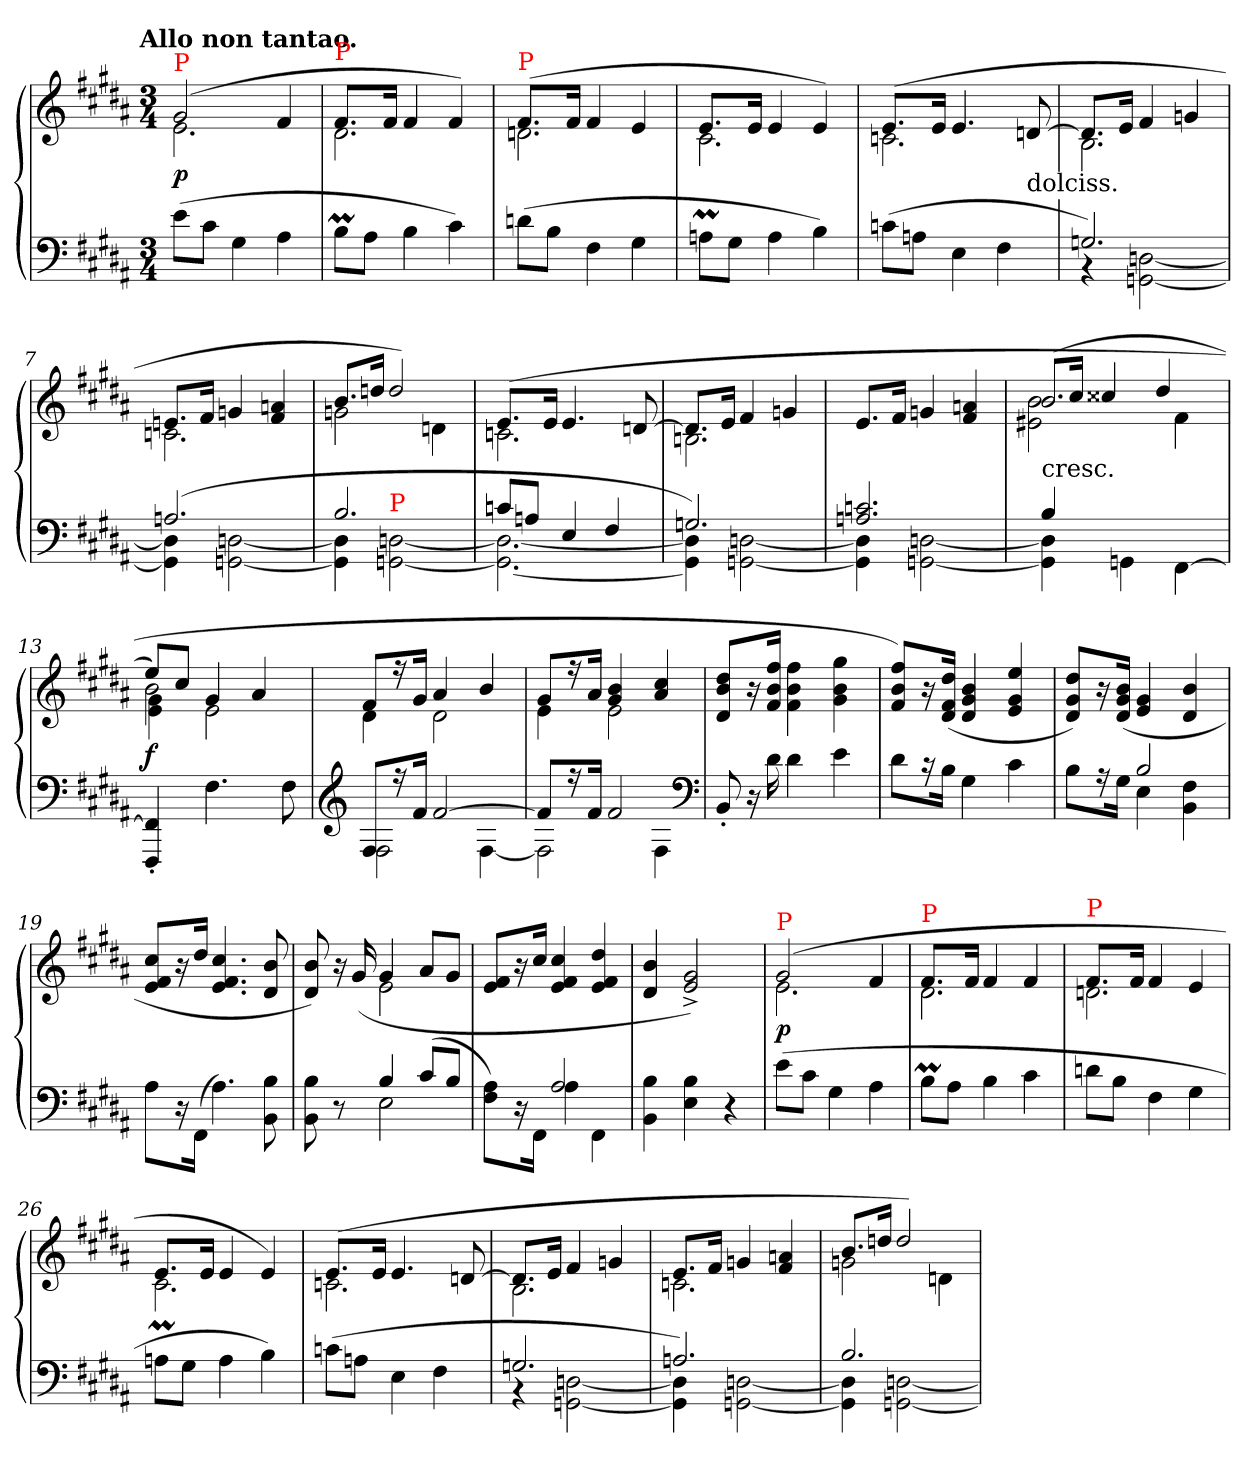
**kern	**kern	**dynam
*part1	*part1	*part1
*staff2	*staff1	*staff1/2
*clefF4	*clefG2	*
*k[f#c#g#d#a#]	*k[f#c#g#d#a#]	*
*B:	*B:	*
!!LO:TX:omd:t=Allo non tantao.
*M3/4	*M3/4	*
*MM128	*MM128	*
=1	=1	=1
*	*^	*
!	!LO:TX:a:color=red:t=P	!	!
(>8eL	(>2g#	2.e	p
8c#J	.	.	.
4G#	.	.	.
4A#	4f#	.	.
=2	=2	=2	=2
!	!LO:TX:a:color=red:t=P	!	!
8BML	8.f#L	2.d#	.
8A#J	.	.	.
.	16f#Jk	.	.
4B	4f#	.	.
4c#)	4f#)	.	.
=3	=3	=3	=3
!	!LO:TX:a:color=red:t=P	!	!
(>8dnL	(>8.f#L	2.dn	.
8BJ	.	.	.
.	16f#Jk	.	.
4F#	4f#	.	.
4G#	4e	.	.
=4	=4	=4	=4
8AnML	8.eL	2.c#	.
8G#J	.	.	.
.	16eJk	.	.
4A	4e	.	.
4B)	4e)	.	.
=5	=5	=5	=5
(>8cnL	(>8.eL	2.cn	.
8AnJ	.	.	.
.	16eJk	.	.
4E	4.e	.	.
4F#	.	.	.
!	!LO:TX:b:t=dolciss.	!	!
.	[8dn	.	.
=6	=6	=6	=6
*^	*	*	*
2.Gn)	4rBB	8.dnL]	2.B	.
.	.	16eJk	.	.
.	[2Dn\ [2GGn\	4f#	.	.
.	.	4gn	.	.
=7	=7	=7	=7	=7
(>2.An	4Dn]\ 4GGn]\	8.enL	2.cn	.
.	.	16f#Jk	.	.
.	[2D\ [2GG\	4gn	.	.
.	.	4an 4f#	.	.
=8	=8	=8	=8	=8
2.B	4Dn]\ 4GGn]\	8.bL	2gn	.
.	.	16ddnJk	.	.
!	!LO:TX:a:color=red:t=P	!	!	!
.	[2D\ [2GG\	2dd)	.	.
.	.	.	4dn	.
=9	=9	=9	=9	=9
8cnL	2.Dn_\ 2.GGn_\	(8.eL	2.cn	.
8AnJ	.	.	.	.
.	.	16eJk	.	.
4E	.	4.e	.	.
4F#	.	.	.	.
.	.	[8dn	.	.
=10	=10	=10	=10	=10
2.Gn)	4Dn]\ 4GGn]\	8.dnL]	2.Bn	.
.	.	16eJk	.	.
.	[2D\ [2GG\	4f#	.	.
.	.	4gn	.	.
=11	=11	=11	=11	=11
2.An/ 2.cn/	4Dn] 4GGn]	8.eL	2.rAyy	.
.	.	16f#Jk	.	.
.	[2D [2GG	4gn	.	.
.	.	4an 4f#	.	.
=12	=12	=12	=12	=12
!	!	!LO:TX:c:t=cresc.	!	!
!	!	!LO:N:vis=2.	!	!
4B	4Dn] 4GGn]	(<8b	2b 2e#X	.
.	.	16cc#JJ	.	.
.	.	4cc##X	.	.
2ryy	4GG\	.	.	.
.	.	4dd#	.	.
.	[4FF#\	.	4f#	.
.	.	16ryy	.	.
*v	*v	*	*	*
=13	=13	=13	=13
*	*	*^	*
4FF#]' 4FFF#'	8eeL	2b)	4g#\ 4e\	f
.	8cc#J	.	.	.
4.F#	4g#	.	2e\	.
.	4ryy	4a#/	.	.
8F#	.	.	.	.
*	*v	*v	*v	*
=14	=14	=14
*clefG2	*	*
!LO:N:vis=2	!	!
*^	*^	*
8F#	2F#	8f#L	4d#	.
16r	.	16r	.	.
16f#JJ	.	16g#Jk	.	.
[2f#	.	4a#	2d#	.
.	[4F#	4b	.	.
=15	=15	=15	=15	=15
8f#L]	2F#]	8g#L	4e	.
16r	.	16r	.	.
16f#Jk	.	16a#Jk	.	.
2f#	.	4b 4g#	2e	.
.	4F#	4cc# 4a#	.	.
*v	*v	*	*	*
*	*v	*v	*
*clefF4	*	*
=16	=16	=16
8BB'	8dd#/ 8b/ 8d#/L	.
16r	16r	.
16d#	16ff#/ 16b/ 16f#/Jk	.
4d#	4ff#\ 4b\ 4f#\	.
4e	4gg#\ 4b\ 4g#\	.
=17	=17	=17
8d#L	8ff#/ 8b/ 8f#/L)	.
16r	16r	.
16BJk	(>16dd# 16f# 16d#Jk	.
4G#	4b 4g# 4d#	.
4c#	4ee 4g# 4e	.
=18	=18	=18
*^	*	*
4ryy	8BL	8dd#/ 8g#/ 8d#/L)	.
.	16r	16r	.
.	16G#Jk	(>16b 16g# 16d#Jk	.
2B	4E	4g# 4e	.
.	4F# 4BB	4b 4d#	.
*v	*v	*	*
=19	=19	=19
8A#\L	8cc#/ 8f#/ 8e/L	.
16r	16r	.
(>16FF#Jk	16dd#/Jk	.
4.A#)	4.cc# 4.f# 4.e	.
8B 8BB	8b 8d#	.
=20	=20	=20
*^	*^	*
4ryy	8B 8BB	8b 8d#)	4ryy	.
.	8r	16r	.	.
.	.	(>16g#	.	.
4B	2E	4g#	2e	.
(>8c#L	.	8a#L	.	.
8BJ	.	8g#J	.	.
*	*	*v	*v	*
=21	=21	=21	=21
4ryy	8A#\ 8F#\L)	8f#/ 8e/L	.
.	16r	16r	.
.	16FF#Jk	16cc#Jk	.
2A#	4A#	4cc# 4f# 4e	.
.	4FF#	4dd# 4f# 4e	.
*v	*v	*	*
=22	=22	=22
4B 4BB	4b 4d#	.
4B 4E	2g#^> 2e^>)	.
4r	.	.
=23	=23	=23
*	*^	*
!	!LO:TX:a:color=red:t=P	!	!
(>8eL	(>2g#	2.e	p
8c#J	.	.	.
4G#	.	.	.
4A#	4f#	.	.
=24	=24	=24	=24
!	!LO:TX:a:color=red:t=P	!	!
8BML	8.f#L	2.d#	.
8A#J	.	.	.
.	16f#Jk	.	.
4B	4f#	.	.
4c#	4f#	.	.
=25	=25	=25	=25
!	!LO:TX:a:color=red:t=P	!	!
8dnL	8.f#L	2.dn	.
8BJ	.	.	.
.	16f#Jk	.	.
4F#	4f#	.	.
4G#	4e	.	.
=26	=26	=26	=26
8AnML	8.eL	2.c#	.
8G#J	.	.	.
.	16eJk	.	.
4A	4e	.	.
4B)	4e)	.	.
=27	=27	=27	=27
(>8cnL	(>8.eL	2.cn	.
8AnJ	.	.	.
.	16eJk	.	.
4E	4.e	.	.
4F#	.	.	.
.	[8dn	.	.
=28	=28	=28	=28
*^	*	*	*
2.Gn	4rBB	8.dL]	2.B	.
.	.	16eJk	.	.
.	[2Dn [2GGn	4f#	.	.
.	.	4gn	.	.
=29	=29	=29	=29	=29
2.An)	4Dn] 4GGn]	8.eL	2.cn	.
.	.	16f#Jk	.	.
.	[2D [2GG	4gn	.	.
.	.	4an 4f#	.	.
=30	=30	=30	=30	=30
2.B	4Dn] 4GGn]	8.bL	2gn	.
.	.	16ddnJk	.	.
.	[2D [2GG	2dd)	.	.
.	.	.	4dn	.
*v	*v	*	*	*
*	*v	*v	*
=	=	=
*-	*-	*-
